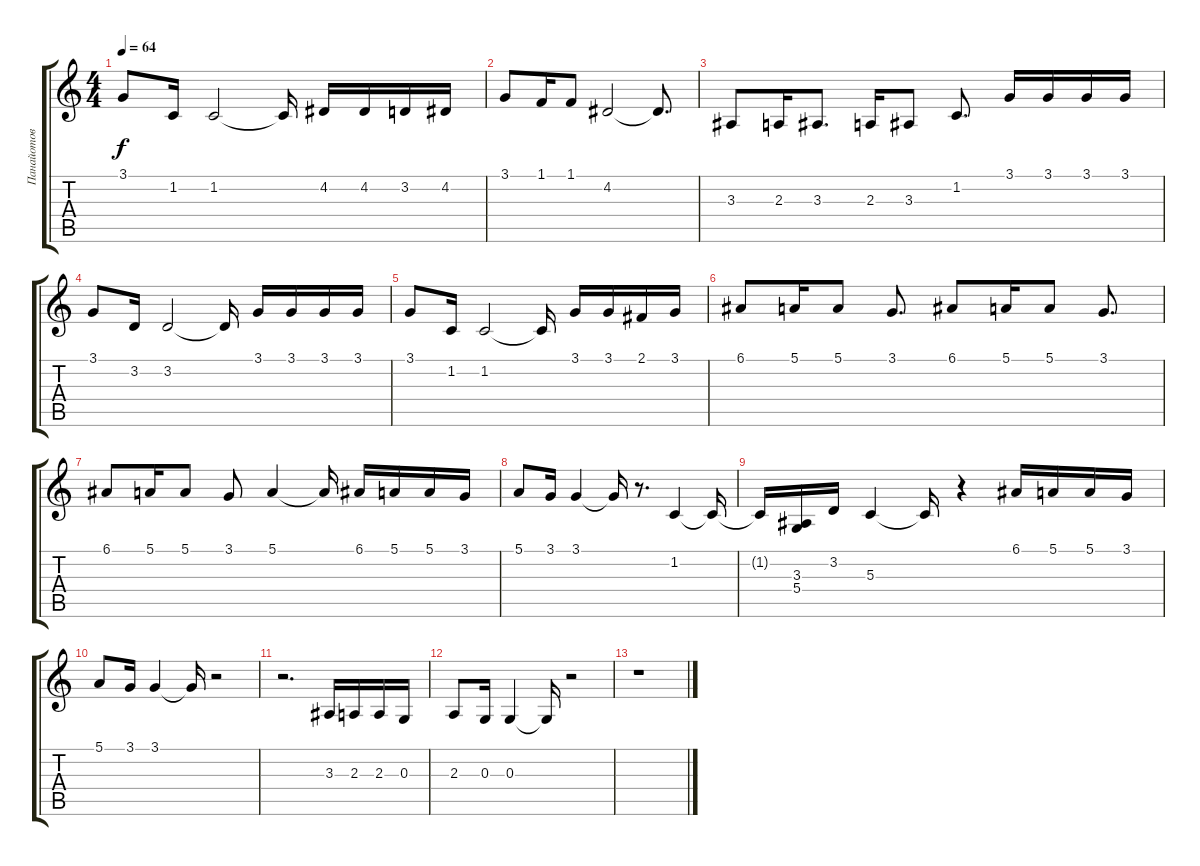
\track ("Панайотов" "Панайотов") {instrument electricpiano1}
\staff {score tabs}
\tuning (E4 B3 G3 D3 A2 E2) {hide}
\ts (4 4)
\tempo 64
\clef g2
\ks c
3.1.8{dy f} 1.2.16 1.2.2 1.2{t}.16 4.2.16 4.2.16 3.2.16 4.2.16 |
3.1.8 1.1.16 1.1.8 4.2.2 4.2{t}.8{d} |
3.3.8 2.3.16 3.3.8{d} 2.3.16 3.3.8 1.2.8{d} 3.1.16 3.1.16 3.1.16 3.1.16 |
3.1.8 3.2.16 3.2.2 3.2{t}.16 3.1.16 3.1.16 3.1.16 3.1.16 |
3.1.8 1.2.16 1.2.2 1.2{t}.16 3.1.16 3.1.16 2.1.16 3.1.16 |
6.1.8 5.1.16 5.1.8 3.1.8{d} 6.1.8 5.1.16 5.1.8 3.1.8{d} |
6.1.8 5.1.16 5.1.8 3.1.8 5.1.4 5.1{t}.16 6.1.16 5.1.16 5.1.16 3.1.16 |
5.1.8 3.1.16 3.1.4 3.1{t}.16 r.8{d} 1.2.4 1.2{t}.16 |
1.2{t}.16 (3.3 5.4).16 3.2.16 5.3.4 5.3{t}.16 r.4 6.1.16 5.1.16 5.1.16 3.1.16 |
5.1.8 3.1.16 3.1.4 3.1{t}.16 r.2 |
r.2{d} 3.3.16 2.3.16 2.3.16 0.3.16 |
2.3.8 0.3.16 0.3.4 0.3{t}.16 r.2 |
r.1
